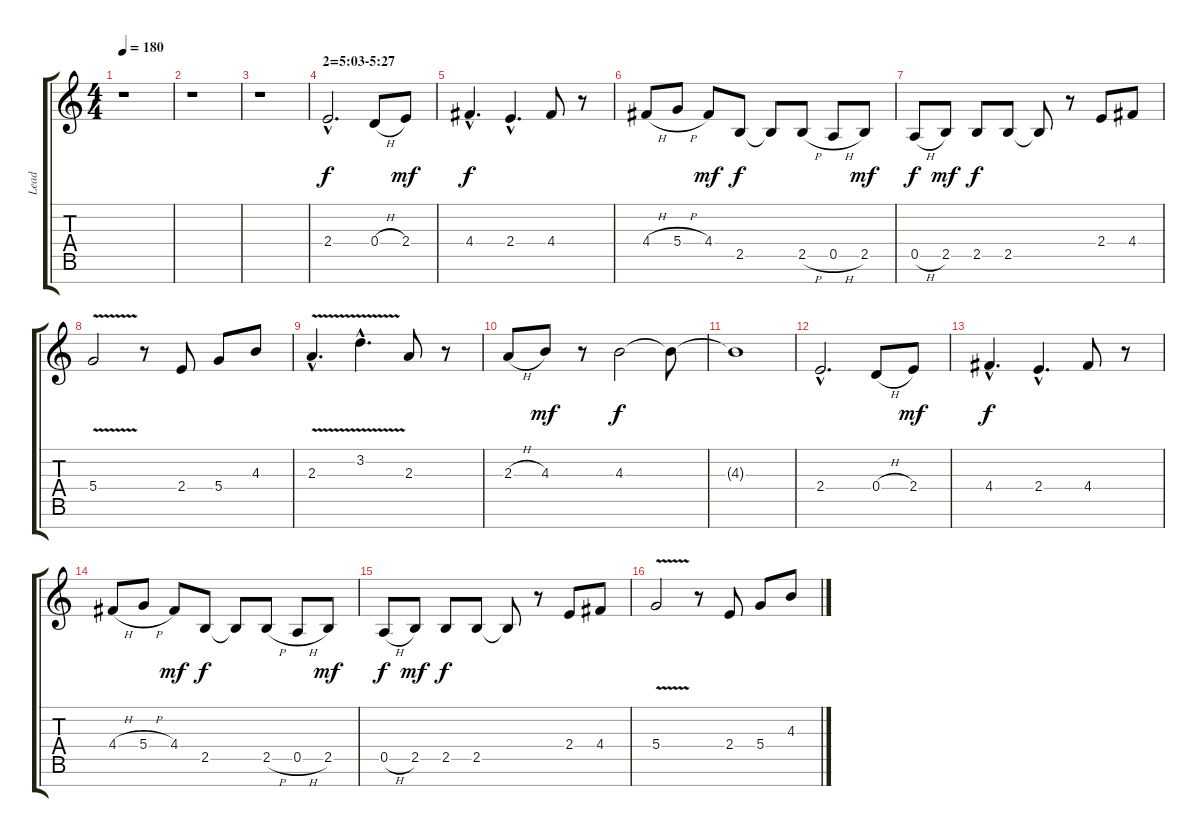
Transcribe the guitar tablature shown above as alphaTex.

\track ("Lead" "Lead") {instrument distortionguitar}
\staff {score tabs}
\tuning (E4 B3 G3 D3 A2 E2 B1) {hide}
\ts (4 4)
\tempo 180
\clef g2
\ks c
r.1{dy f} |
r.1 |
r.1 |
\section ("" "2=5:03-5:27")
2.4{hac}.2{d} 0.4{h}.8 2.4.8{dy mf} |
4.4{hac}.4{d dy f} 2.4{hac}.4{d} 4.4.8 r.8 |
4.4{h}.8 5.4{h}.8 4.4.8{dy mf} 2.5.8{dy f} 2.5{t}.8 2.5{h}.8 0.5{h}.8 2.5.8{dy mf} |
0.5{h}.8{dy f} 2.5.8{dy mf} 2.5.8{dy f} 2.5.8 2.5{t}.8 r.8 2.4.8 4.4.8 |
5.4{v}.2 r.8 2.4.8 5.4.8 4.3.8 |
2.3{v hac}.4{d} 3.2{v hac}.4{d} 2.3.8 r.8 |
2.3{h}.8 4.3.8{dy mf} r.8 4.3.2{dy f} 4.3{t}.8 |
4.3{t}.1 |
2.4{hac}.2{d} 0.4{h}.8 2.4.8{dy mf} |
4.4{hac}.4{d dy f} 2.4{hac}.4{d} 4.4.8 r.8 |
4.4{h}.8 5.4{h}.8 4.4.8{dy mf} 2.5.8{dy f} 2.5{t}.8 2.5{h}.8 0.5{h}.8 2.5.8{dy mf} |
0.5{h}.8{dy f} 2.5.8{dy mf} 2.5.8{dy f} 2.5.8 2.5{t}.8 r.8 2.4.8 4.4.8 |
5.4{v}.2 r.8 2.4.8 5.4.8 4.3.8
